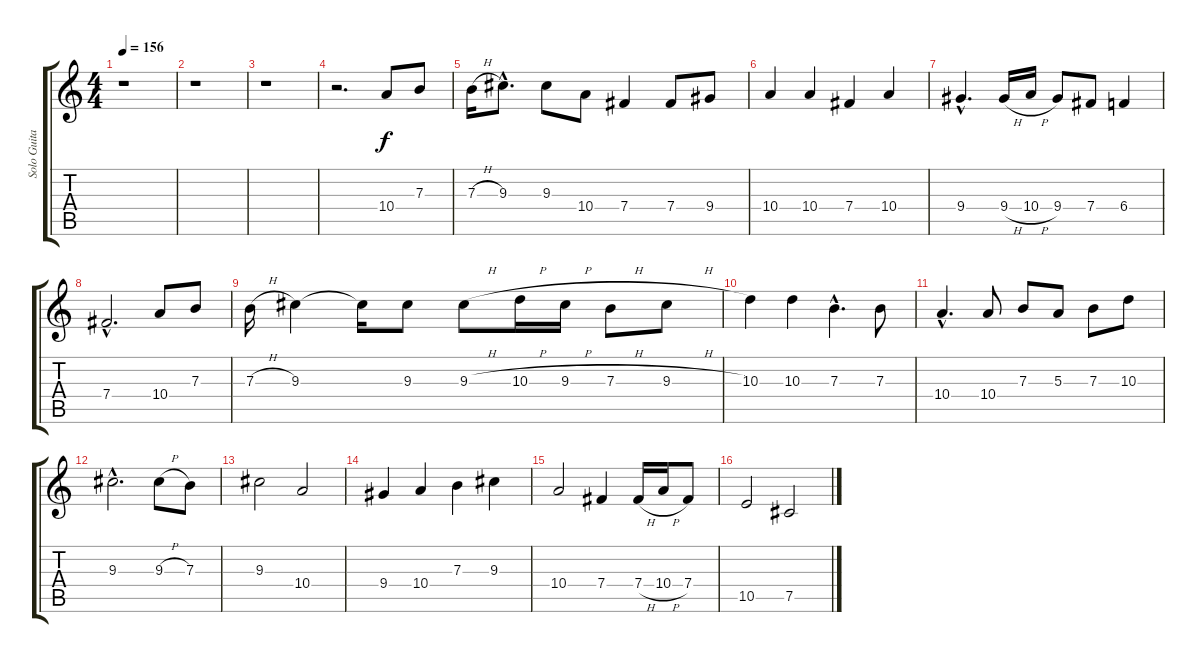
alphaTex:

\track ("Solo Guitar 1" "Solo Guita") {instrument acousticguitarsteel}
\staff {score tabs}
\tuning (Db4 Ab3 E3 B2 Gb2 B1) {hide}
\ts (4 4)
\tempo 156
\clef g2
\ks c
r.1{dy f instrument acousticguitarsteel} |
r.1 |
r.1 |
r.2{d} 10.4.8 7.3.8 |
7.3{h}.16 9.3{hac}.8{d} 9.3.8 10.4.8 7.4.4 7.4.8 9.4.8 |
10.4.4 10.4.4 7.4.4 10.4.4 |
9.4{hac}.4{d} 9.4{h}.16 10.4{h}.16 9.4.8 7.4.8 6.4.4 |
7.4{hac}.2{d} 10.4.8 7.3.8 |
7.3{h}.16 9.3.4 9.3{t}.16 9.3.8 9.3{h}.8 10.3{h}.16 9.3{h}.16 7.3{h}.8 9.3{h}.8 |
10.3.4 10.3.4 7.3{hac}.4{d} 7.3.8 |
10.4{hac}.4{d} 10.4.8 7.3.8 5.3.8 7.3.8 10.3.8 |
9.3{hac}.2{d} 9.3{h}.8 7.3.8 |
9.3.2 10.4.2 |
9.4.4 10.4.4 7.3.4 9.3.4 |
10.4.2 7.4.4 7.4{h}.16 10.4{h}.16 7.4.8 |
10.5.2 7.5.2
